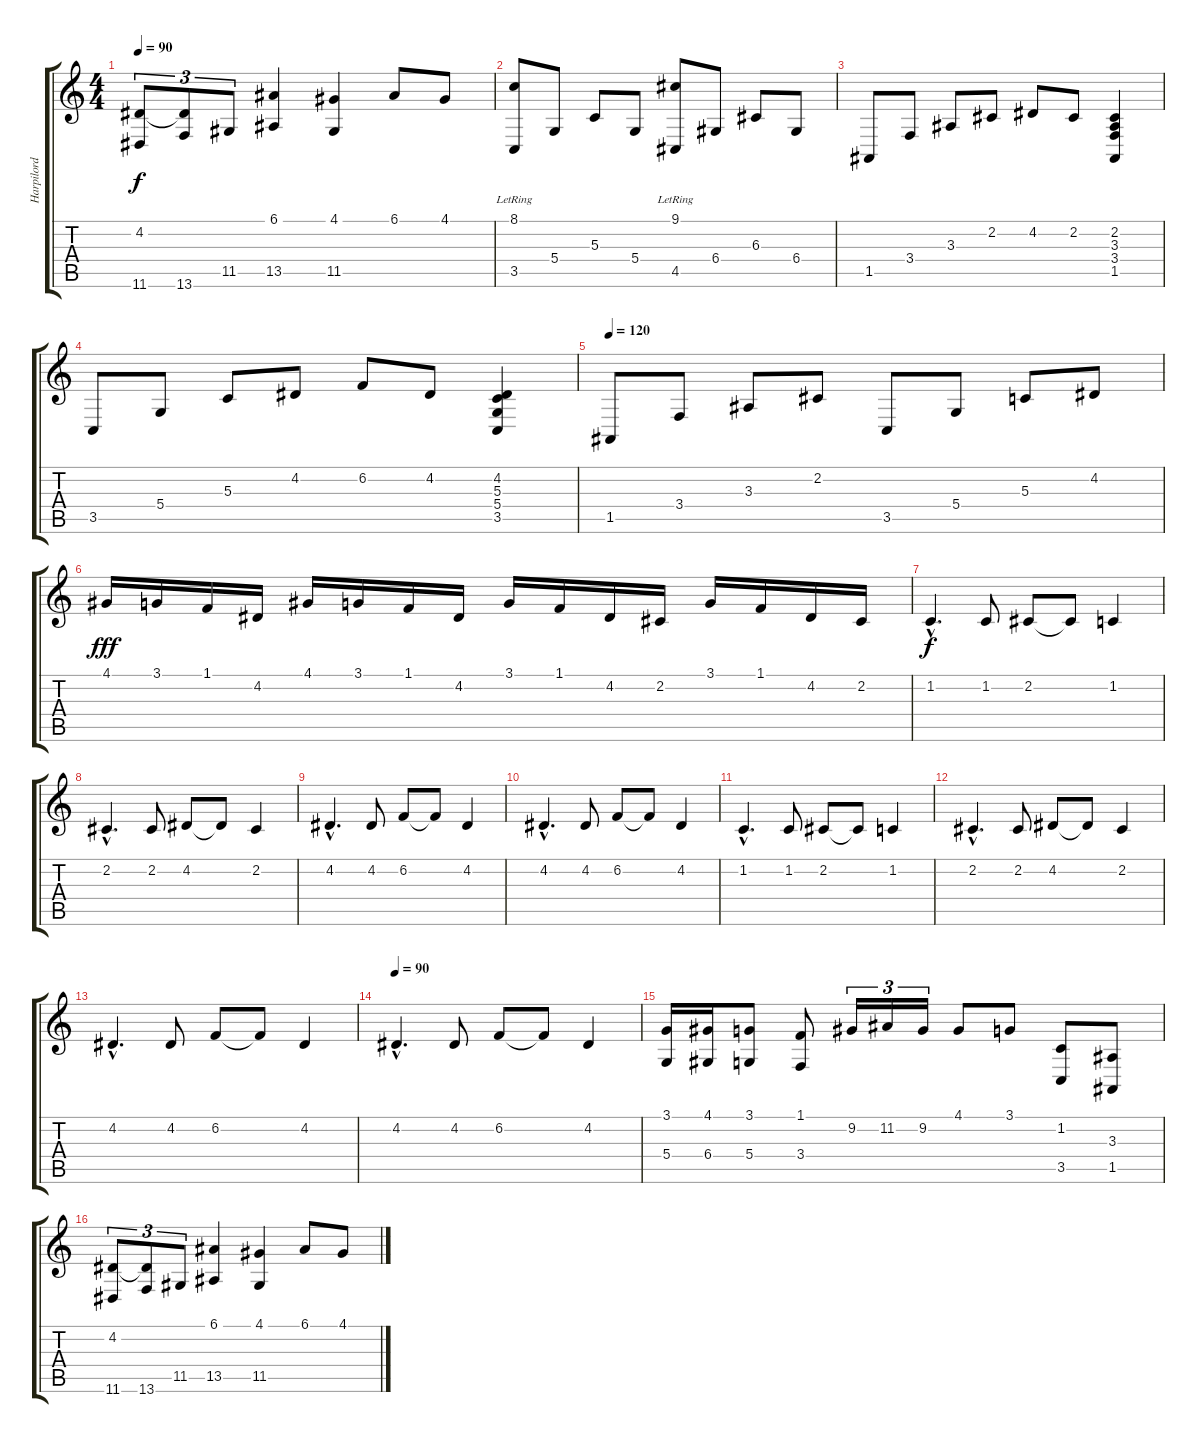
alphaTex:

\track ("Harpilord" "Harpilord") {instrument harpsichord}
\staff {score tabs}
\tuning (E4 B3 G3 D3 A2 E2) {hide}
\ts (4 4)
\tempo 90
\clef g2
\ks c
(4.2 11.6).8{tu (3 2) dy f} (4.2{t} 13.6).8{tu (3 2)} 11.5.8{tu (3 2)} (6.1 13.5).4 (4.1 11.5).4 6.1.8 4.1.8 |
(8.1{lr} 3.5).8 5.4.8 5.3.8 5.4.8 (9.1{lr} 4.5).8 6.4.8 6.3.8 6.4.8 |
1.5.8 3.4.8 3.3.8 2.2.8 4.2.8 2.2.8 (2.2 3.3 3.4 1.5).4 |
3.5.8 5.4.8 5.3.8 4.2.8 6.2.8 4.2.8 (4.2 5.3 5.4 3.5).4 |
\tempo 120
1.5.8 3.4.8 3.3.8 2.2.8 3.5.8 5.4.8 5.3.8 4.2.8 |
4.1.16{dy fff volume 13 instrument steeldrums} 3.1.16 1.1.16 4.2.16 4.1.16 3.1.16 1.1.16 4.2.16 3.1.16 1.1.16 4.2.16 2.2.16 3.1.16 1.1.16 4.2.16 2.2.16 |
1.2{hac}.4{d dy f volume 15} 1.2.8 2.2.8 2.2{t}.8 1.2.4 |
2.2{hac}.4{d} 2.2.8 4.2.8 4.2{t}.8 2.2.4 |
4.2{hac}.4{d} 4.2.8 6.2.8 6.2{t}.8 4.2.4 |
4.2{hac}.4{d} 4.2.8 6.2.8 6.2{t}.8 4.2.4 |
1.2{hac}.4{d} 1.2.8 2.2.8 2.2{t}.8 1.2.4 |
2.2{hac}.4{d} 2.2.8 4.2.8 4.2{t}.8 2.2.4 |
4.2{hac}.4{d} 4.2.8 6.2.8 6.2{t}.8 4.2.4 |
\tempo 90
4.2{hac}.4{d} 4.2.8 6.2.8 6.2{t}.8 4.2.4 |
(3.1 5.4).16{volume 16 instrument harpsichord} (4.1 6.4).16 (3.1 5.4).8 (1.1 3.4).8 9.2.16{tu (3 2)} 11.2.16{tu (3 2)} 9.2.16{tu (3 2)} 4.1.8 3.1.8 (1.2 3.5).8 (3.3 1.5).8 |
(4.2 11.6).8{tu (3 2)} (4.2{t} 13.6).8{tu (3 2)} 11.5.8{tu (3 2)} (6.1 13.5).4 (4.1 11.5).4 6.1.8 4.1.8
